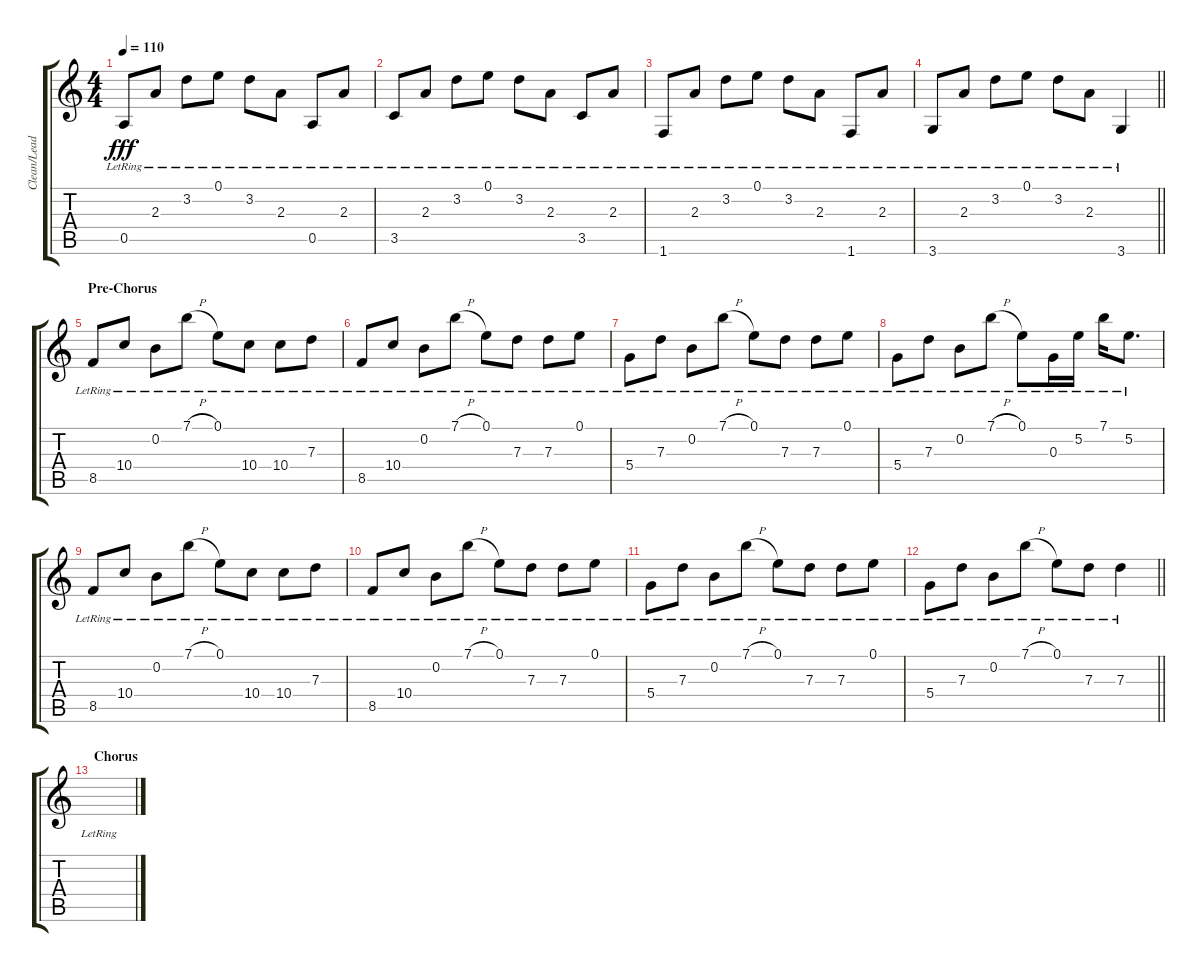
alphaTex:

\track ("Clean/Lead Guitar" "Clean/Lead") {instrument electricguitarclean}
\staff {score tabs}
\tuning (E4 B3 G3 D3 A2 E2) {hide}
\ts (4 4)
\tempo 110
\clef g2
\ks c
0.5{lr}.8{dy fff} 2.3{lr}.8 3.2{lr}.8 0.1{lr}.8 3.2{lr}.8 2.3{lr}.8 0.5{lr}.8 2.3{lr}.8 |
3.5{lr}.8 2.3{lr}.8 3.2{lr}.8 0.1{lr}.8 3.2{lr}.8 2.3{lr}.8 3.5{lr}.8 2.3{lr}.8 |
1.6{lr}.8 2.3{lr}.8 3.2{lr}.8 0.1{lr}.8 3.2{lr}.8 2.3{lr}.8 1.6{lr}.8 2.3{lr}.8 |
\barLineRight lightlight
3.6{lr}.8 2.3{lr}.8 3.2{lr}.8 0.1{lr}.8 3.2{lr}.8 2.3{lr}.8 3.6{lr}.4 |
\section ("" "Pre-Chorus")
8.5{lr}.8 10.4{lr}.8 0.2{lr}.8 7.1{h lr}.8 0.1{lr}.8 10.4{lr}.8 10.4{lr}.8 7.3{lr}.8 |
8.5{lr}.8 10.4{lr}.8 0.2{lr}.8 7.1{h lr}.8 0.1{lr}.8 7.3{lr}.8 7.3{lr}.8 0.1{lr}.8 |
5.4{lr}.8 7.3{lr}.8 0.2{lr}.8 7.1{h lr}.8 0.1{lr}.8 7.3{lr}.8 7.3{lr}.8 0.1{lr}.8 |
5.4{lr}.8 7.3{lr}.8 0.2{lr}.8 7.1{h lr}.8 0.1{lr}.8 0.3{lr}.16 5.2{lr}.16 7.1{lr}.16 5.2{lr}.8{d} |
8.5{lr}.8 10.4{lr}.8 0.2{lr}.8 7.1{h lr}.8 0.1{lr}.8 10.4{lr}.8 10.4{lr}.8 7.3{lr}.8 |
8.5{lr}.8 10.4{lr}.8 0.2{lr}.8 7.1{h lr}.8 0.1{lr}.8 7.3{lr}.8 7.3{lr}.8 0.1{lr}.8 |
5.4{lr}.8 7.3{lr}.8 0.2{lr}.8 7.1{h lr}.8 0.1{lr}.8 7.3{lr}.8 7.3{lr}.8 0.1{lr}.8 |
\barLineRight lightlight
5.4{lr}.8 7.3{lr}.8 0.2{lr}.8 7.1{h lr}.8 0.1{lr}.8 7.3{lr}.8 7.3{lr}.4 |
\section ("" "Chorus")
